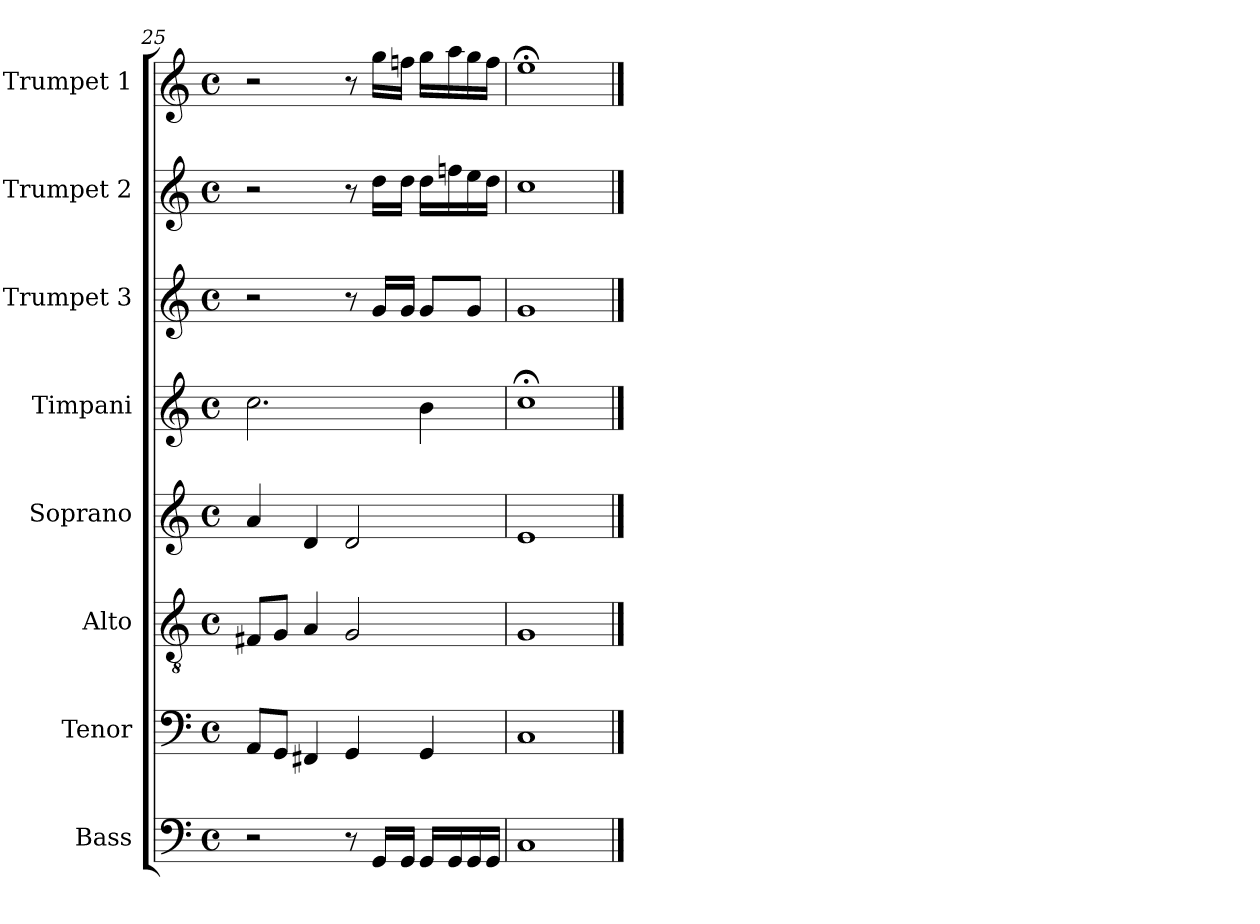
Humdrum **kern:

**kern	**kern	**kern	**kern	**kern	**kern	**kern	**kern
*part8	*part7	*part6	*part5	*part4	*part3	*part2	*part1
*staff8	*staff7	*staff6	*staff5	*staff4	*staff3	*staff2	*staff1
*I"Bass	*I"Tenor	*I"Alto	*I"Soprano	*I"Timpani	*I"Trumpet 3	*I"Trumpet 2	*I"Trumpet 1
*I'B.	*I'T.	*I'A.	*I'S.	*I'Timp	*I'Tr 3	*I'Tr 2	*I'Tr 1
*clefF4	*clefF4	*clefGv2	*clefG2	*clefG2	*clefG2	*clefG2	*clefG2
*	*	*	*	*	*ITrd1c2	*ITrd1c2	*ITrd1c2
*k[]	*k[]	*k[]	*k[]	*k[]	*k[b-e-]	*k[b-e-]	*k[b-e-]
*C:	*C:	*C:	*C:	*C:	*B-:	*B-:	*B-:
*M4/4	*M4/4	*M4/4	*M4/4	*M4/4	*M4/4	*M4/4	*M4/4
*met(c)	*met(c)	*met(c)	*met(c)	*met(c)	*met(c)	*met(c)	*met(c)
=25	=25	=25	=25	=25	=25	=25	=25
2r	8AA/L	8F#X/L	4a/	2.cc\	2r	2r	2r
.	8GG/J	8G/J	.	.	.	.	.
.	4FF#X/	4A/	4d/	.	.	.	.
8r	4GG/	2G/	2d/	.	8r	8r	8r
16GG/LL	.	.	.	.	16f/LL	16cc\LL	16ff\LL
16GG/JJ	.	.	.	.	16f/JJ	16cc\JJ	16ee-X\JJ
16GG/LL	4GG/	.	.	4b\	8f/L	16cc\LL	16ff\LL
16GG/	.	.	.	.	.	16ee-X\	16gg\
16GG/	.	.	.	.	8f/J	16dd\	16ff\
16GG/JJ	.	.	.	.	.	16cc\JJ	16ee-\JJ
=26	=26	=26	=26	=26	=26	=26	=26
1C	1C	1G	1e	1cc;<	1f	1b-	1dd;<
==	==	==	==	==	==	==	==
*-	*-	*-	*-	*-	*-	*-	*-
